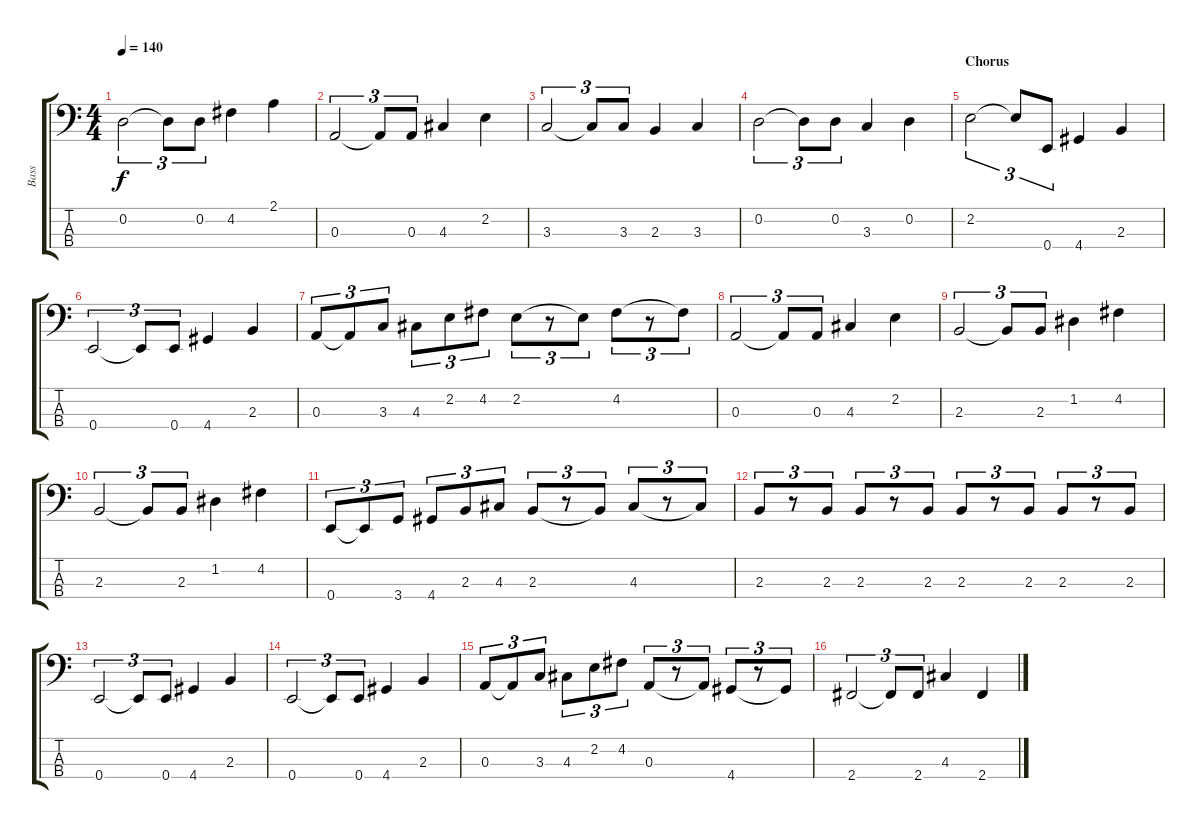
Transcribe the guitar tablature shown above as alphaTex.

\track ("Bass" "Bass") {instrument electricbasspick}
\staff {score tabs}
\tuning (G2 D2 A1 E1) {hide}
\ts (4 4)
\tempo 140
\clef f4
\ks c
0.2.2{tu (3 2) dy f} 0.2{t}.8{tu (3 2)} 0.2.8{tu (3 2)} 4.2.4 2.1.4 |
0.3.2{tu (3 2)} 0.3{t}.8{tu (3 2)} 0.3.8{tu (3 2)} 4.3.4 2.2.4 |
3.3.2{tu (3 2)} 3.3{t}.8{tu (3 2)} 3.3.8{tu (3 2)} 2.3.4 3.3.4 |
0.2.2{tu (3 2)} 0.2{t}.8{tu (3 2)} 0.2.8{tu (3 2)} 3.3.4 0.2.4 |
\section ("" "Chorus")
2.2.2{tu (3 2)} 2.2{t}.8{tu (3 2)} 0.4.8{tu (3 2)} 4.4.4 2.3.4 |
0.4.2{tu (3 2)} 0.4{t}.8{tu (3 2)} 0.4.8{tu (3 2)} 4.4.4 2.3.4 |
0.3.8{tu (3 2)} 0.3{t}.8{tu (3 2)} 3.3.8{tu (3 2)} 4.3.8{tu (3 2)} 2.2.8{tu (3 2)} 4.2.8{tu (3 2)} 2.2.8{tu (3 2)} r.8{tu (3 2)} 2.2{t}.8{tu (3 2)} 4.2.8{tu (3 2)} r.8{tu (3 2)} 4.2{t}.8{tu (3 2)} |
0.3.2{tu (3 2)} 0.3{t}.8{tu (3 2)} 0.3.8{tu (3 2)} 4.3.4 2.2.4 |
2.3.2{tu (3 2)} 2.3{t}.8{tu (3 2)} 2.3.8{tu (3 2)} 1.2.4 4.2.4 |
2.3.2{tu (3 2)} 2.3{t}.8{tu (3 2)} 2.3.8{tu (3 2)} 1.2.4 4.2.4 |
0.4.8{tu (3 2)} 0.4{t}.8{tu (3 2)} 3.4.8{tu (3 2)} 4.4.8{tu (3 2)} 2.3.8{tu (3 2)} 4.3.8{tu (3 2)} 2.3.8{tu (3 2)} r.8{tu (3 2)} 2.3{t}.8{tu (3 2)} 4.3.8{tu (3 2)} r.8{tu (3 2)} 4.3{t}.8{tu (3 2)} |
2.3.8{tu (3 2)} r.8{tu (3 2)} 2.3.8{tu (3 2)} 2.3.8{tu (3 2)} r.8{tu (3 2)} 2.3.8{tu (3 2)} 2.3.8{tu (3 2)} r.8{tu (3 2)} 2.3.8{tu (3 2)} 2.3.8{tu (3 2)} r.8{tu (3 2)} 2.3.8{tu (3 2)} |
0.4.2{tu (3 2)} 0.4{t}.8{tu (3 2)} 0.4.8{tu (3 2)} 4.4.4 2.3.4 |
0.4.2{tu (3 2)} 0.4{t}.8{tu (3 2)} 0.4.8{tu (3 2)} 4.4.4 2.3.4 |
0.3.8{tu (3 2)} 0.3{t}.8{tu (3 2)} 3.3.8{tu (3 2)} 4.3.8{tu (3 2)} 2.2.8{tu (3 2)} 4.2.8{tu (3 2)} 0.3.8{tu (3 2)} r.8{tu (3 2)} 0.3{t}.8{tu (3 2)} 4.4.8{tu (3 2)} r.8{tu (3 2)} 4.4{t}.8{tu (3 2)} |
2.4.2{tu (3 2)} 2.4{t}.8{tu (3 2)} 2.4.8{tu (3 2)} 4.3.4 2.4.4
